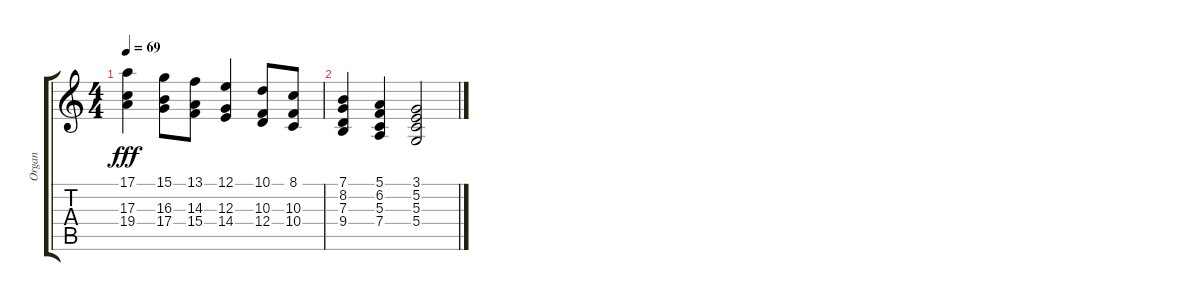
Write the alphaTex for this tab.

\track ("Organ" "Organ") {instrument churchorgan}
\staff {score tabs}
\tuning (E4 B3 G3 D3 A2 E2) {hide}
\ts (4 4)
\tempo 69
\clef g2
\ks c
(17.1 17.3 19.4).4{dy fff} (15.1 16.3 17.4).8 (13.1 14.3 15.4).8 (12.1 12.3 14.4).4 (10.1 10.3 12.4).8 (8.1 10.3 10.4).8 |
(7.1 8.2 7.3 9.4).4 (5.1 6.2 5.3 7.4).4 (3.1 5.2 5.3 5.4).2
